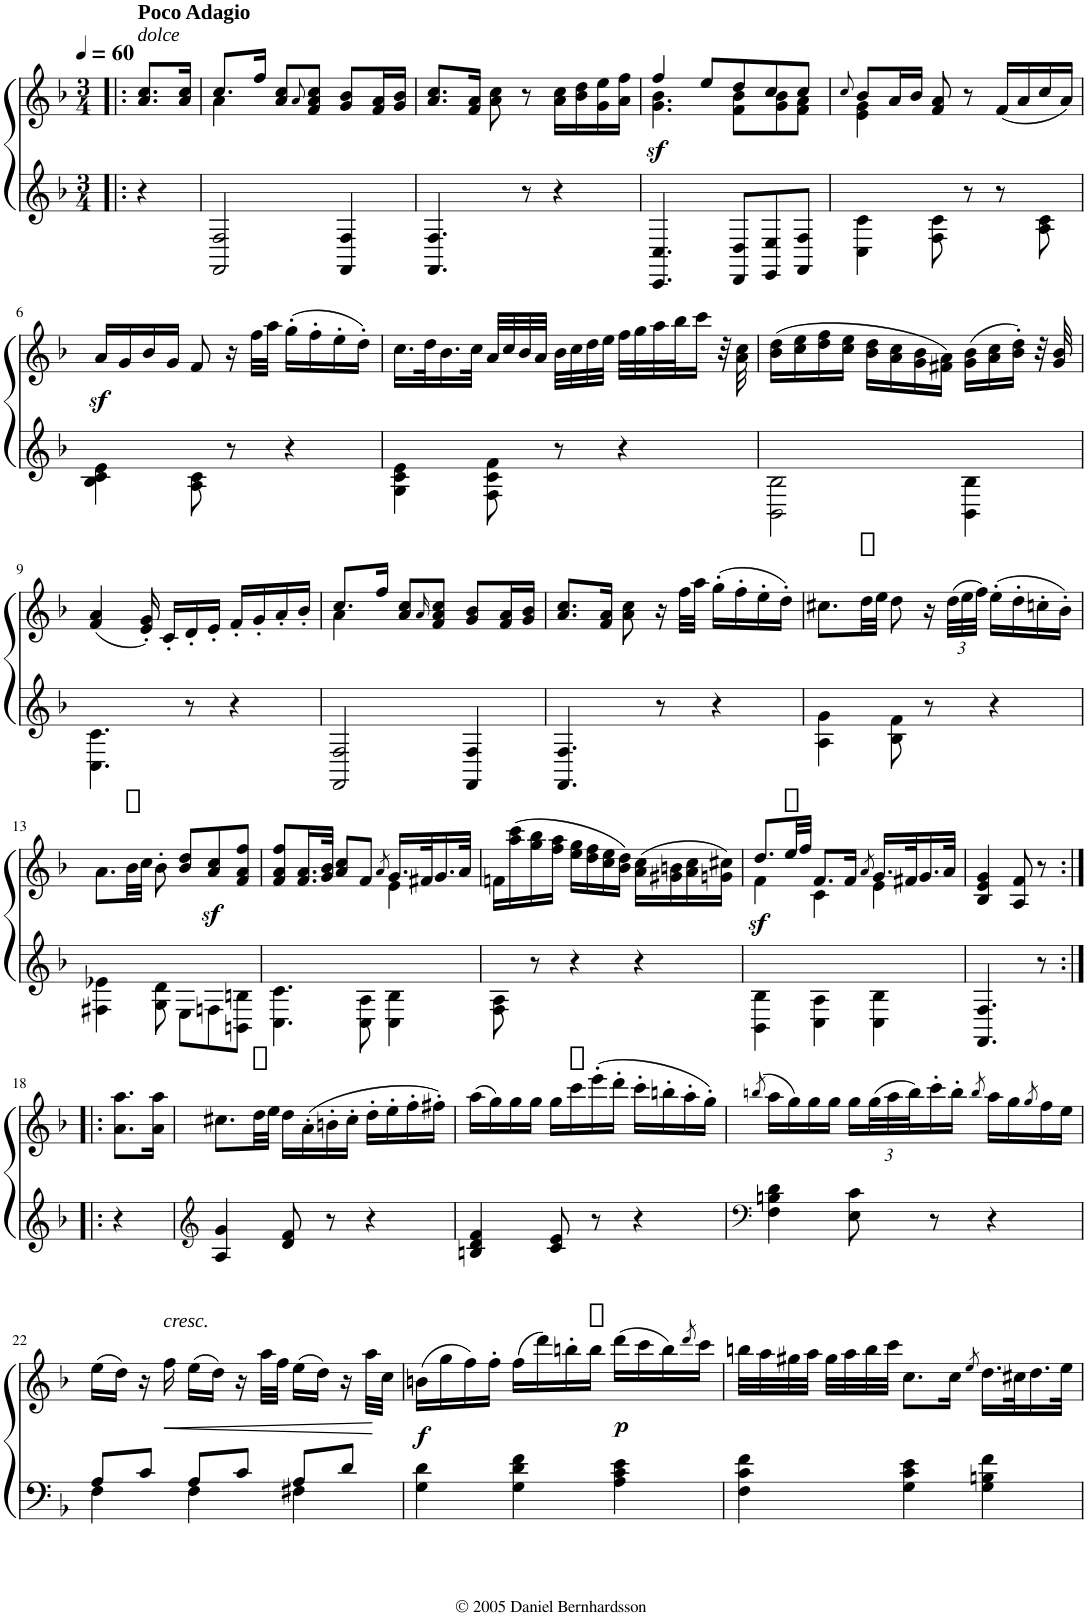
**kern	**kern	**dynam
*part1	*part1	*part1
*staff2	*staff1	*staff1/2
*I"Piano	*	*
*I'Pno.	*	*
*clefG2	*clefG2	*
*k[b-]	*k[b-]	*
*F:	*F:	*
*M3/4	*M3/4	*
*MM60	*MM60	*
=1!|:	=1!|:	=1!|:
!	!LO:TX:a:i:t=dolce	!
!	!LO:TX:a:B:t=Poco Adagio	!
4r	8.a/ 8.cc/L	.
.	16a/ 16cc/Jk	.
=2	=2	=2
*	*^	*
2FF/ 2F/	8.cc/L	4a\	.
.	16ff/Jk	.	.
.	8a/ 8cc/L	2ryy	.
.	8qa/	.	.
.	8f/ 8a/ 8cc/J	.	.
4FF/ 4F/	8g/ 8b-/L	.	.
.	16f/ 16a/L	.	.
.	16g/ 16b-/JJ	.	.
*	*v	*v	*
=3	=3	=3
4.FF/ 4.F/	8.a/ 8.cc/L	.
.	16f/ 16a/Jk	.
.	8a\ 8cc\	.
8r	8r	.
4r	16a\ 16cc\LL	.
.	16b-\ 16dd\	.
.	16g\ 16ee\	.
.	16a\ 16ff\JJ	.
=4	=4	=4
*	*^	*
!	!	!	!LO:DY:b
4.CC/ 4.C/	4ff/	4.g\ 4.b-\	sf
.	8ee/L	.	.
8DD/ 8D/L	8dd/	8f\ 8b-\L	.
8EE/ 8E/	8cc/	8g\ 8b-\	.
8FF/ 8F/J	8cc/J	8f\ 8a\J	.
=5	=5	=5	=5
.	8qcc/	.	.
4C\ 4c\	8b-/L	4e\ 4g\	.
.	16a/L	.	.
.	16b-/JJ	.	.
8F\ 8c\	8f/ 8a/	4ryy	.
8r	8r	.	.
8r	(16f/LL	4ryy	.
.	16a/	.	.
8A\ 8c\	16cc/	.	.
.	16a/JJ)	.	.
*	*v	*v	*
!!LO:LB:g=z
=6	=6	=6
4B-\ 4c\ 4e\	16az</LL	.
.	16g/	.
.	16b-/	.
.	16g/JJ	.
8A\ 8c\	8f/	.
8r	16r	.
.	32ff\LLL	.
.	32aa\JJJ	.
4r	(16gg'\LL	.
.	16ff'\	.
.	16ee'\	.
.	16dd'\JJ)	.
=7	=7	=7
4G\ 4c\ 4e\	16.cc\LL	.
.	32dd\K	.
.	16.b-\	.
.	32cc\JJk	.
8F\ 8c\ 8f\	32a/LLL	.
.	32cc/	.
.	32b-/	.
.	32a/JJJ	.
8r	32b-\LLL	.
.	32cc\	.
.	32dd\	.
.	32ee\JJJ	.
4r	32ff\LLL	.
.	32gg\	.
.	32aa\	.
.	32bb-\J	.
.	16ccc\JJ	.
.	32r	.
.	32a\ 32cc\	.
=8	=8	=8
2BB-\ 2B-\	(16b-\ 16dd\LL	.
.	16cc\ 16ee\	.
.	16dd\ 16ff\	.
.	16cc\ 16ee\JJ	.
.	16b-\ 16dd\LL	.
.	16a\ 16cc\	.
.	16g\ 16b-\	.
.	16f#X\ 16a\JJ)	.
4BB-\ 4B-\	(16g\ 16b-\LL	.
.	16a\ 16cc\	.
.	16b-\' 16dd\'JJ)	.
.	32r	.
.	32g/ 32b-/	.
!!LO:LB:g=z
=9	=9	=9
4.C\ 4.c\	(4f/ 4a/	.
.	16e/' 16g/')	.
.	16c'/LL	.
8r	16d'/	.
.	16e'/JJ	.
4r	16f'/LL	.
.	16g'/	.
.	16a'/	.
.	16b-'/JJ	.
=10	=10	=10
*	*^	*
2FF/ 2F/	8.cc/L	4a\	.
.	16ff/Jk	.	.
.	8a/ 8cc/L	4ryy	.
.	16qa/	.	.
.	8f/ 8a/ 8cc/J	.	.
4FF/ 4F/	8g/ 8b-/L	4ryy	.
.	16f/ 16a/L	.	.
.	16g/ 16b-/JJ	.	.
*	*v	*v	*
=11	=11	=11
4.FF/ 4.F/	8.a/ 8.cc/L	.
.	16f/ 16a/Jk	.
.	8a\ 8cc\	.
8r	16r	.
.	32ff\LLL	.
.	32aa\JJJ	.
4r	(16gg'\LL	.
.	16ff'\	.
.	16ee'\	.
.	16dd'\JJ)	.
=12	=12	=12
4A\ 4g\	8.cc#X\L	.
.	32dd\LL	.
.	32ee\JJJ	.
8B-\ 8f\	8dd\	.
8r	16r	.
*	*Xbrackettup	*
.	(48dd\LLL	.
.	48ee\	.
.	48ff\JJJ)	.
4r	(16ee'\LL	.
.	16dd'\	.
.	16ccn'\	.
.	16b-'\JJ)	.
!!LO:LB:g=z
=13	=13	=13
4F#X\ 4e-X\	8.a\L	.
.	32b-\LL	.
.	32cc\JJJ	.
8G\ 8d\	8b-'\	.
8E\L	8b-/ 8dd/L	.
8Fn\	8a/z< 8cc/z<	.
8BBn\ 8Bn\J	8f/ 8a/ 8ff/J	.
=14	=14	=14
*	*^	*
4.C\ 4.c\	8f/ 8a/ 8ff/L	2ryy	.
.	16.f/ 16.a/L	.	.
.	32g/ 32b-/JJk	.	.
.	8a/ 8cc/L	.	.
8C\ 8A\	8f/J	.	.
.	8qa/	.	.
4C\ 4B-\	16.g/LL	4e\	.
.	32f#X/K	.	.
.	16.g/	.	.
.	32a/JJk	.	.
*	*v	*v	*
=15	=15	=15
8F\ 8A\	16fn\LL	.
.	(16aa\ 16ccc\	.
8r	16gg\ 16bb-\	.
.	16ff\ 16aa\JJ	.
4r	16ee\ 16gg\LL	.
.	16dd\ 16ff\	.
.	16cc\ 16ee\	.
.	16b-\ 16dd\JJ)	.
4r	(16a\ 16cc\LL	.
.	16g#X\ 16bn\	.
.	16a\ 16cc\	.
.	16gn\ 16cc#X\JJ)	.
=16	=16	=16
*	*^	*
!	!	!	!LO:DY:b
4BB-\ 4B-\	8.dd/L	4f\	sf
.	32ee/LL	.	.
.	32ff/JJJ	.	.
4C\ 4A\	8.f/L	4c\	.
.	16f/Jk	.	.
.	8qa/	.	.
4C\ 4B-\	16.g/LL	4e\	.
.	32f#X/K	.	.
.	16.g/	.	.
.	32a/JJk	.	.
*	*v	*v	*
=17	=17	=17
4.FF/ 4.F/	4B-/ 4e/ 4g/	.
.	8A/ 8f/	.
8r	8r	.
!!LO:LB:g=z
=18:|!|:	=18:|!|:	=18:|!|:
4r	8.a\ 8.aa\L	.
.	16a\ 16aa\Jk	.
=19	=19	=19
*clefG2	*	*
4A/ 4g/	8.cc#X\L	.
.	32dd\LL	.
.	32ee\JJJ	.
8d/ 8f/	16dd\LL	.
.	(16a'\	.
8r	16bn'\	.
.	16cc#'\JJ	.
4r	16dd'\LL	.
.	16ee'\	.
.	16ff'\	.
.	16ff#X'\JJ)	.
=20	=20	=20
4Bn/ 4d/ 4f/	(16aa\LL	.
.	16gg\)	.
.	16gg\	.
.	16gg\JJ	.
8c/ 8e/	16gg\LL	.
.	16ccc\	.
8r	(16eee'\	.
.	16ddd'\JJ	.
4r	16ccc'\LL	.
.	16bbn'\	.
.	16aa'\	.
.	16gg'\JJ)	.
=21	=21	=21
*clefF4	*	*
.	(8qbbn/	.
4F\ 4Bn\ 4d\	16aa\LL	.
.	16gg\)	.
.	16gg\	.
.	16gg\JJ	.
8E\ 8c\	16gg\LL	.
.	(48gg\L	.
.	48aa\	.
.	48bb\J)	.
8r	16ccc'\	.
.	16bb'\JJ	.
.	8qbb/	.
4r	16aa\LL	.
.	16gg\	.
.	8qgg/	.
.	16ff\	.
.	16ee\JJ	.
!!LO:LB:g=z
=22	=22	=22
*^	*	*
8A/L	4F\	(16ee\LL	.
.	.	16dd\JJ)	.
8c/J	.	16r	.
!	!	!LO:TX:a:i:t=cresc.	!
!	!	!	!LO:HP:b
.	.	16ff\	<
8A/L	4F\	(16ee\LL	.
.	.	16dd\JJ)	.
8c/J	.	16r	.
.	.	32aa\LLL	.
.	.	32ff\JJJ	.
8A/L	4F#X\	(16ee\LL	.
.	.	16dd\JJ)	.
8d/J	.	16r	.
.	.	32aa\LLL	.
.	.	32cc\JJJ	[
*v	*v	*	*
=23	=23	=23
!	!	!LO:DY:b
4G\ 4d\	(16bn\LL	f
.	16gg\	.
.	16ff\)	.
.	16ff'\JJ	.
4G\ 4d\ 4f\	(16ff\LL	.
.	16ddd\)	.
.	16bbn'\	.
.	16bb\JJ	.
!	!	!LO:DY:b
4A\ 4c\ 4e\	(16ddd\LL	p
.	16ccc\	.
.	16bb\)	.
.	8qddd/	.
.	16ccc\JJ	.
=24	=24	=24
4F\ 4c\ 4f\	32bbn\LLL	.
.	32aa\	.
.	32gg#X\	.
.	32aa\JJJ	.
.	32gg#\LLL	.
.	32aa\	.
.	32bb\	.
.	32ccc\JJJ	.
4G\ 4c\ 4e\	8.cc\L	.
.	16cc\Jk	.
.	8qee/	.
4G\ 4Bn\ 4f\	16.dd\LL	.
.	32cc#X\K	.
.	16.dd\	.
.	32ee\JJk	.
=	=	=
*-	*-	*-
